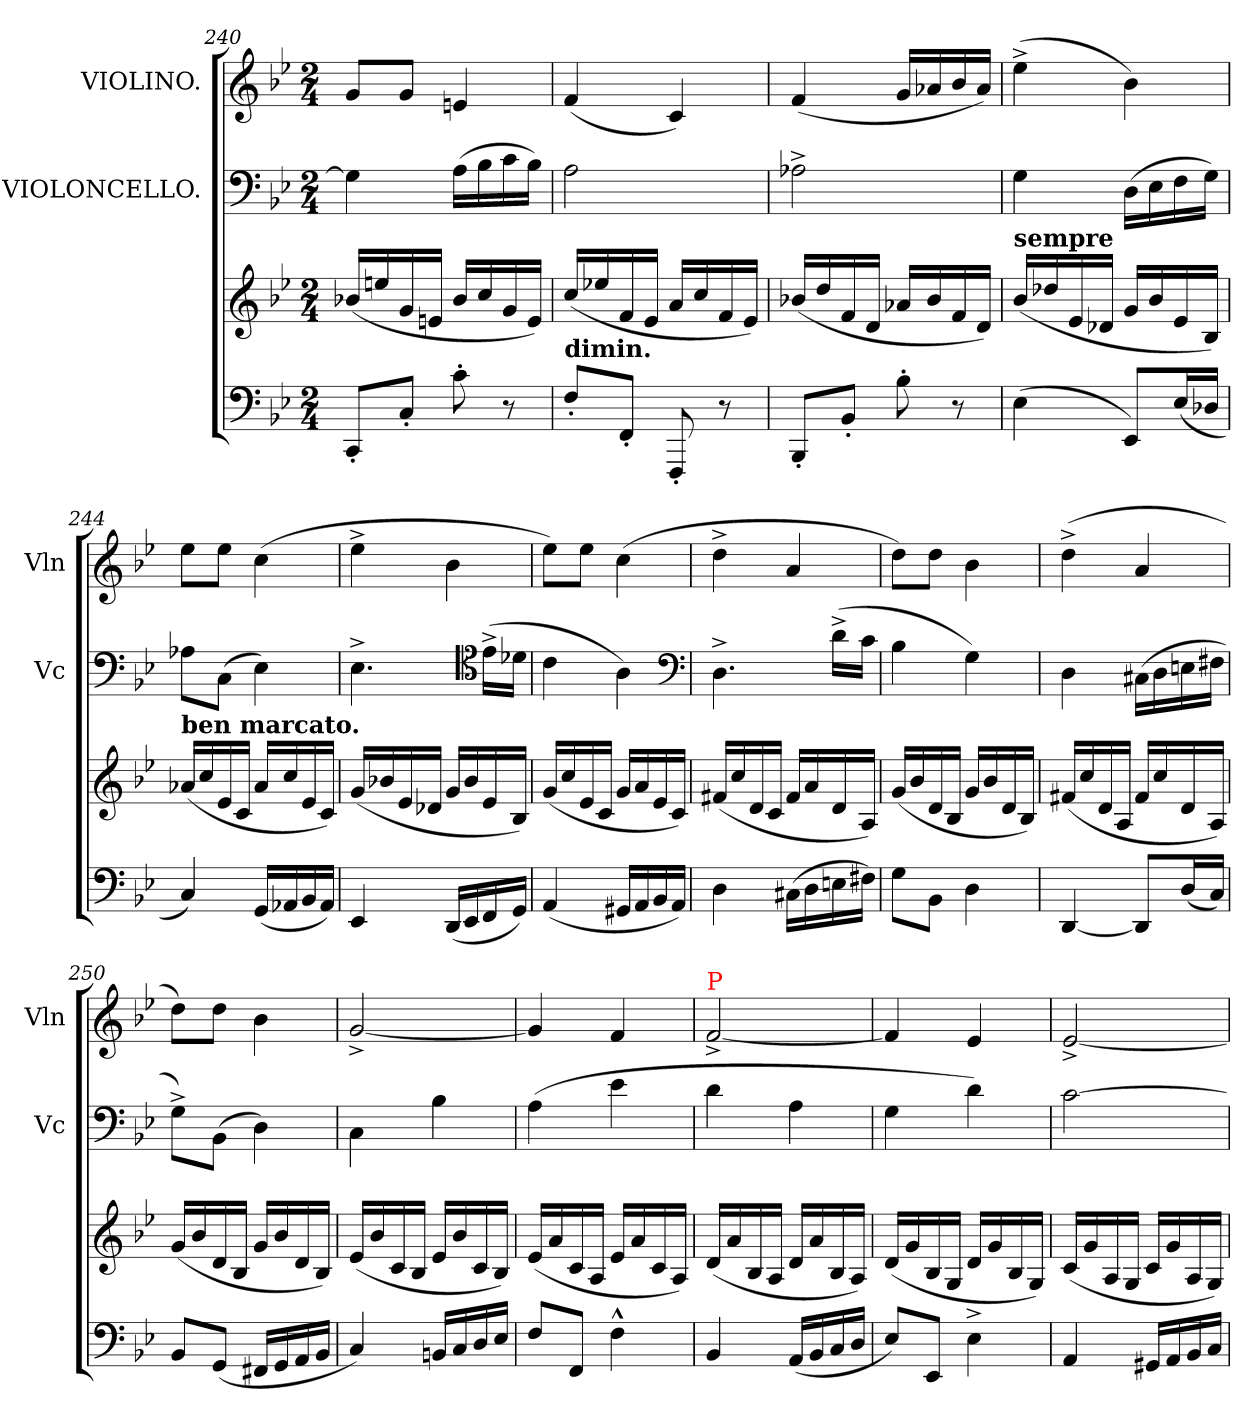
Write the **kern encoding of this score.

**kern	**kern	**kern	**kern
*part3	*part3	*part2	*part1
*staff4	*staff3	*staff2	*staff1
*	*	*I"VIOLONCELLO.	*I"VIOLINO.
*	*	*I'Vc	*I'Vln
*clefF4	*clefG2	*clefF4	*clefG2
*k[b-e-]	*k[b-e-]	*k[b-e-]	*k[b-e-]
*g:	*g:	*g:	*g:
*M2/4	*M2/4	*M2/4	*M2/4
=240	=240	=240	=240
8CC'<L	(<16b-XLL	4G]	8gL
.	16een	.	.
8C'<J	16g	.	8gJ
.	16eJJ	.	.
8c'>	16b-LL	(>16ALL	4en
.	16cc	16B-	.
8r	16g	16c	.
.	16eJJ)	16B-JJ)	.
=241	=241	=241	=241
!	!LO:TX:c:B:t=dimin.	!	!
8F'<L	(<16ccLL	2A	(<4f
.	16ee-X	.	.
8FF'<J	16f	.	.
.	16e-JJ	.	.
8FFF'<	16aLL	.	4c)
.	16cc	.	.
8r	16f	.	.
.	16e-JJ)	.	.
=242	=242	=242	=242
8BBB-'<L	(<16b-XLL	2A-X^<	(<4f
.	16dd	.	.
8BB-'<J	16f	.	.
.	16dJJ	.	.
8B-'>	16a-XLL	.	16gLL
.	16b-	.	16a-X
8r	16f	.	16b-
.	16dJJ)	.	16a-JJ)
=243	=243	=243	=243
!	!LO:TX:a:B:t=sempre	!	!
(<4E-	(<16b-LL	4G	(>4ee-^<
.	16dd-X	.	.
.	16e-	.	.
.	16d-XJJ	.	.
8EE-L)	16gLL	(>16DLL	4b-)
.	16b-	16E-	.
(<16E-L	16e-	16F	.
16D-XJJ	16B-JJ)	16GJJ)	.
=244	=244	=244	=244
!	!LO:TX:a:B:t=ben marcato.	!	!
4C)	(<16a-XLL	8A-XL	8ee-L
.	16cc	.	.
.	16e-	(>8CJ	8ee-J
.	16cJJ	.	.
(<16GGLL	16a-LL	4E-)	(>4cc
16AA-X	16cc	.	.
16BB-	16e-	.	.
16AA-JJ)	16cJJ)	.	.
=245	=245	=245	=245
4EE-	(<16gLL	4.E-^<	4ee-^<
.	16b-X	.	.
.	16e-	.	.
.	16d-XJJ	.	.
(<16DDLL	16gLL	.	4b-
16EE-	16b-	.	.
*	*	*clefC4	*
16FF	16e-	(>16e-^<LL	.
16GGJJ)	16B-JJ)	16d-XJJ	.
=246	=246	=246	=246
(<4AA	(<16gLL	4c	8ee-L)
.	16cc	.	.
.	16e-	.	8ee-J
.	16cJJ	.	.
16GG#XLL	16gLL	4A)	(>4cc
16AA	16a	.	.
16BB-	16e-	.	.
16AAJJ)	16cJJ)	.	.
*	*	*clefF4	*
=247	=247	=247	=247
4D	(<16f#XLL	4.D^<	4dd^<
.	16cc	.	.
.	16d	.	.
.	16cJJ	.	.
(>16C#XLL	16f#LL	.	4a
16D	16a	.	.
16En	16d	(>16d^<LL	.
16F#XJJ)	16AJJ)	16cJJ	.
=248	=248	=248	=248
8GL	(<16gLL	4B-	8ddL)
.	16b-	.	.
8BB-J	16d	.	8ddJ
.	16B-JJ	.	.
4D	16gLL	4G)	4b-
.	16b-	.	.
.	16d	.	.
.	16B-JJ)	.	.
=249	=249	=249	=249
[4DD	(<16f#XLL	4D	(>4dd^<
.	16cc	.	.
.	16d	.	.
.	16AJJ	.	.
8DDL]	16f#LL	(>16C#XLL	4a
.	16cc	16D	.
(<16DL	16d	16En	.
16CJJ)	16AJJ)	16F#XJJ	.
=250	=250	=250	=250
8BB-L	(<16gLL	8G^<L)	8ddL)
.	16b-	.	.
(<8GGJ	16d	(>8BB-J	8ddJ
.	16B-JJ	.	.
16FF#XLL	16gLL	4D)	4b-
16GG	16b-	.	.
16AA	16d	.	.
16BB-JJ	16B-JJ)	.	.
=251	=251	=251	=251
4C)	(<16e-LL	4C\	[2g^<
.	16b-	.	.
.	16c	.	.
.	16B-JJ	.	.
16BBnLL	16e-LL	4B-	.
16C	16b-	.	.
16D	16c	.	.
16E-JJ	16B-JJ)	.	.
=252	=252	=252	=252
8FL	(<16e-LL	(>4A	4g]
.	16a	.	.
8FFJ	16c	.	.
.	16AJJ	.	.
4F^^>	16e-LL	4e-	4f
.	16a	.	.
.	16c	.	.
.	16AJJ)	.	.
=253	=253	=253	=253
!	!	!	!LO:TX:a:color=red:t=P
4BB-	(<16dLL	4d	[2f^<
.	16a	.	.
.	16B-	.	.
.	16AJJ	.	.
(<16AALL	16dLL	4A	.
16BB-	16a	.	.
16C	16B-	.	.
16DJJ	16AJJ)	.	.
=254	=254	=254	=254
8E-L)	(<16dLL	4G	4f]
.	16g	.	.
8EE-J	16B-	.	.
.	16GJJ	.	.
4E-^>	16dLL	4d)	4e-
.	16g	.	.
.	16B-	.	.
.	16GJJ)	.	.
=255	=255	=255	=255
4AA	(<16cLL	[2c	[2e-^<
.	16g	.	.
.	16A	.	.
.	16GJJ	.	.
16GG#XLL	16cLL	.	.
16AA	16g	.	.
16BB-	16A	.	.
16CJJ	16GJJ)	.	.
=	=	=	=
*-	*-	*-	*-
